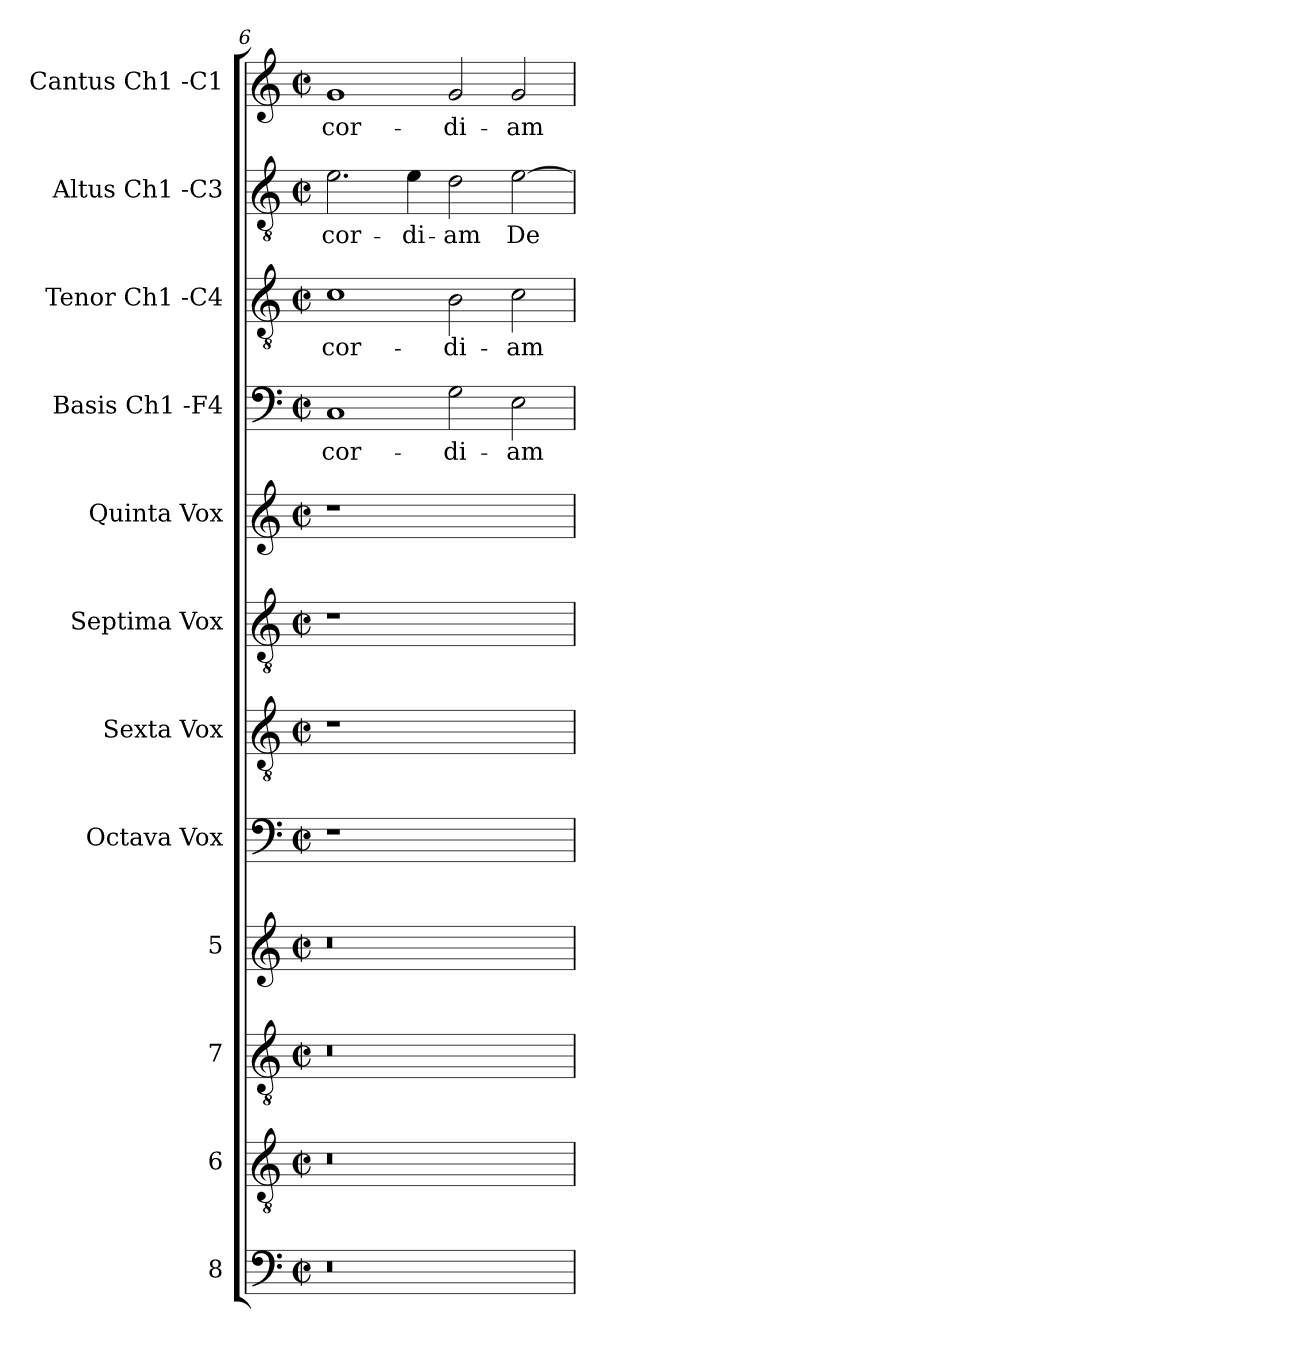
**kern	**kern	**kern	**kern	**kern	**kern	**kern	**kern	**kern	**text	**kern	**text	**kern	**text	**kern	**text
*part12	*part11	*part10	*part9	*part8	*part7	*part6	*part5	*part4	*part4	*part3	*part3	*part2	*part2	*part1	*part1
*staff12	*staff11	*staff10	*staff9	*staff8	*staff7	*staff6	*staff5	*staff4	*staff4	*staff3	*staff3	*staff2	*staff2	*staff1	*staff1
*I"8	*I"6	*I"7	*I"5	*I"Octava  Vox	*I"Sexta  Vox	*I"Septima  Vox	*I"Quinta  Vox	*I"Basis  Ch1 -F4	*	*I"Tenor  Ch1 -C4	*	*I"Altus  Ch1 -C3	*	*I"Cantus  Ch1 -C1	*
*	*	*	*	*	*	*	*	*I'B	*	*I'T	*	*I'A	*	*I'C	*
!!LO:PB:g=z
*clefF4	*clefGv2	*clefGv2	*clefG2	*clefF4	*clefGv2	*clefGv2	*clefG2	*clefF4	*	*clefGv2	*	*clefGv2	*	*clefG2	*
*k[]	*k[]	*k[]	*k[]	*k[]	*k[]	*k[]	*k[]	*k[]	*	*k[]	*	*k[]	*	*k[]	*
*C:	*C:	*C:	*C:	*C:	*C:	*C:	*C:	*C:	*	*C:	*	*C:	*	*C:	*
*M2/2	*M2/2	*M2/2	*M2/2	*M2/2	*M2/2	*M2/2	*M2/2	*M2/2	*	*M2/2	*	*M2/2	*	*M2/2	*
*met(c|)	*met(c|)	*met(c|)	*met(c|)	*met(c|)	*met(c|)	*met(c|)	*met(c|)	*met(c|)	*	*met(c|)	*	*met(c|)	*	*met(c|)	*
=6	=6	=6	=6	=6	=6	=6	=6	=6	=6	=6	=6	=6	=6	=6	=6
!	!	!	!	!	!	!	!	!	!LO:LY:b:cj	!	!LO:LY:b:cj	!	!LO:LY:b:cj	!	!LO:LY:b:cj
0r	0r	0r	0r	1r	1r	1r	1r	1C	-cor-	1c	-cor-	2.e\	-cor-	1g	-cor-
!	!	!	!	!	!	!	!	!	!	!	!	!	!LO:LY:b:cj	!	!
.	.	.	.	.	.	.	.	.	.	.	.	4e\	-di-	.	.
!	!	!	!	!	!	!	!	!	!LO:LY:b:cj	!	!LO:LY:b:cj	!	!LO:LY:b:cj	!	!LO:LY:b:cj
.	.	.	.	1ryy	1ryy	1ryy	1ryy	2G\	-di-	2B\	-di-	2d\	-am	2g/	-di-
!	!	!	!	!	!	!	!	!	!LO:LY:b:cj	!	!LO:LY:b:cj	!	!LO:LY:b:cj	!	!LO:LY:b:cj
.	.	.	.	.	.	.	.	2E\	-am	2c\	-am	[>2e\	De-	2g/	-am
=	=	=	=	=	=	=	=	=	=	=	=	=	=	=	=
*-	*-	*-	*-	*-	*-	*-	*-	*-	*-	*-	*-	*-	*-	*-	*-
